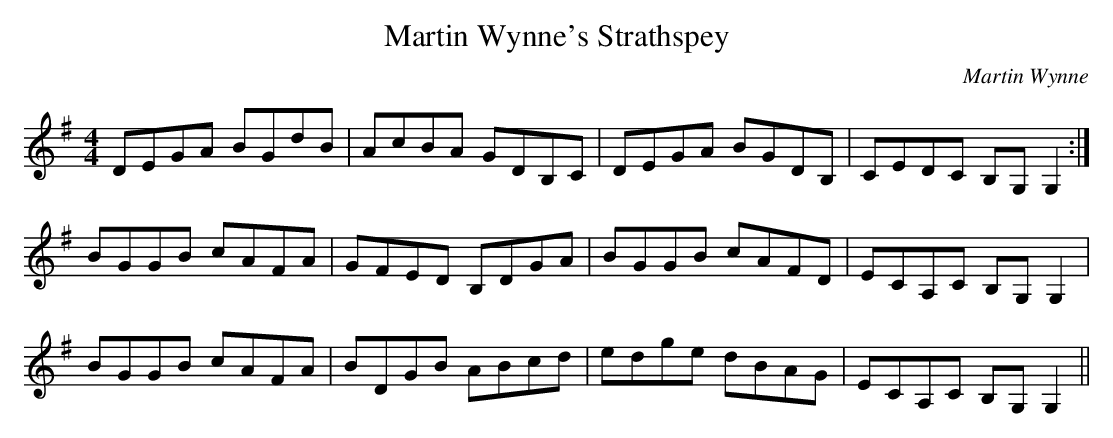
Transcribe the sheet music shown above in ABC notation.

X:1
T: Martin Wynne's Strathspey
C: Martin Wynne
M: 4/4
L: 1/8
K: G
DEGA BGdB|AcBA GDB,C |DEGA BGDB, |CEDC B,G, G,2 :|
BGGB cAFA|GFED B,DGA |BGGB cAFD |ECA,C B,G, G,2 |
BGGB cAFA|BDGB ABcd |edge dBAG |ECA,C B,G, G,2 ||
